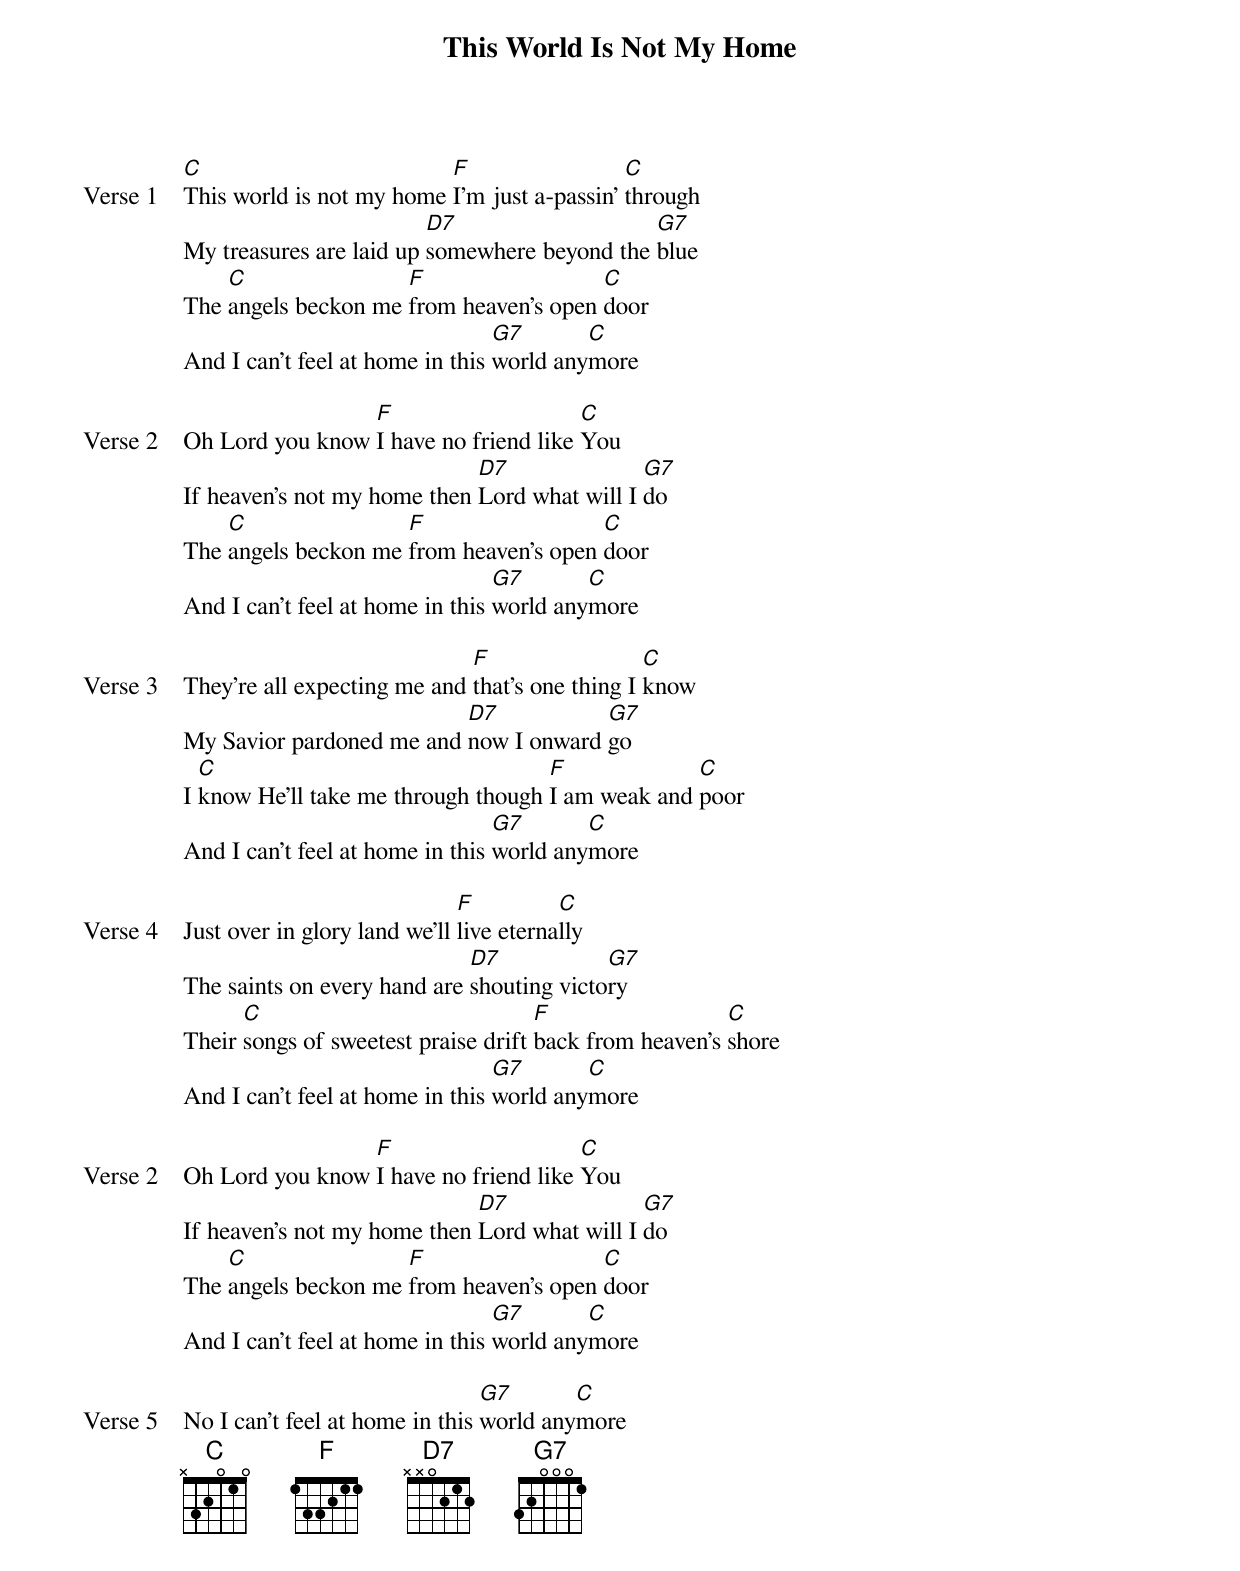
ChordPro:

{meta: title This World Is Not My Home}
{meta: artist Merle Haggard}
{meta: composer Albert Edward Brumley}
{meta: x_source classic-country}
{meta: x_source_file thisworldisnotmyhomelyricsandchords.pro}
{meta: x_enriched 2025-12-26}

{start_of_verse: Verse 1}
[C]This world is not my home [F]I'm just a-passin' [C]through
My treasures are laid up [D7]somewhere beyond the [G7]blue
The [C]angels beckon me [F]from heaven's open [C]door
And I can't feel at home in this [G7]world any[C]more
{end_of_verse}

{start_of_verse: Verse 2}
Oh Lord you know [F]I have no friend like [C]You
If heaven's not my home then [D7]Lord what will I [G7]do
The [C]angels beckon me [F]from heaven's open [C]door
And I can't feel at home in this [G7]world any[C]more
{end_of_verse}

{start_of_verse: Verse 3}
They're all expecting me and [F]that's one thing I [C]know
My Savior pardoned me and [D7]now I onward [G7]go
I [C]know He'll take me through though [F]I am weak and [C]poor
And I can't feel at home in this [G7]world any[C]more
{end_of_verse}

{start_of_verse: Verse 4}
Just over in glory land we'll [F]live eterna[C]lly
The saints on every hand are [D7]shouting victo[G7]ry
Their [C]songs of sweetest praise drift [F]back from heaven's [C]shore
And I can't feel at home in this [G7]world any[C]more
{end_of_verse}

{start_of_verse: Verse 2}
Oh Lord you know [F]I have no friend like [C]You
If heaven's not my home then [D7]Lord what will I [G7]do
The [C]angels beckon me [F]from heaven's open [C]door
And I can't feel at home in this [G7]world any[C]more
{end_of_verse}

{start_of_verse: Verse 5}
No I can't feel at home in this [G7]world any[C]more
{end_of_verse}
